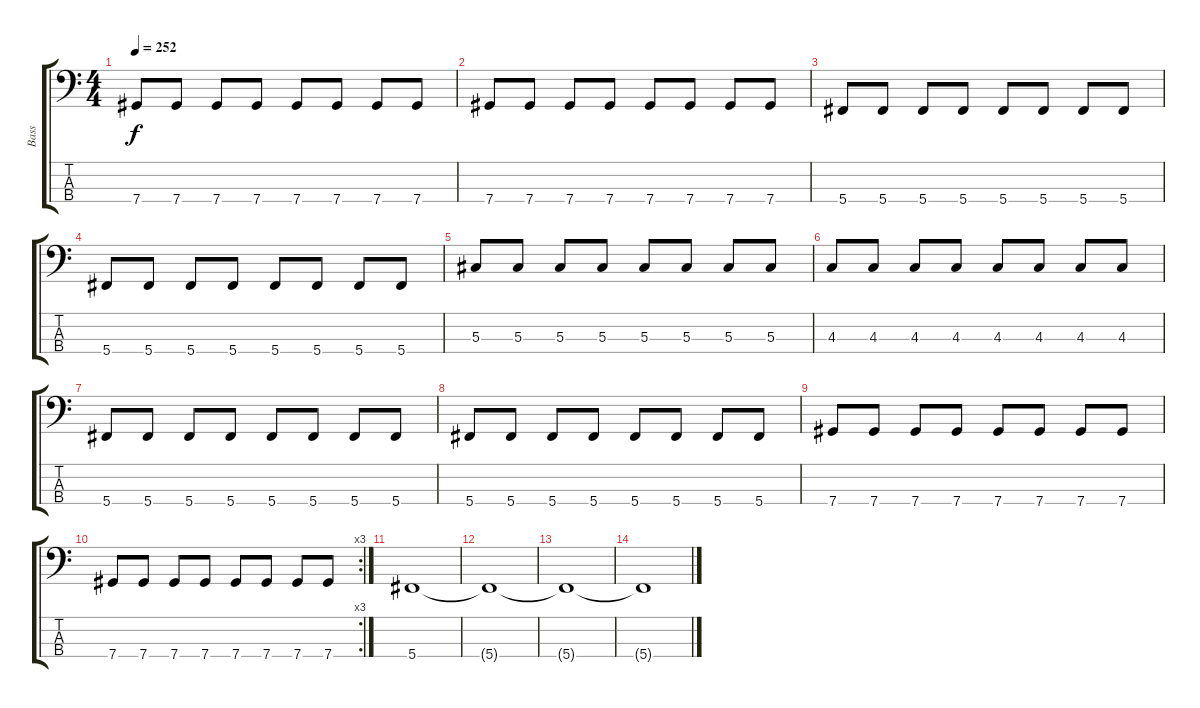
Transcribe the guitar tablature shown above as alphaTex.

\track ("Bass" "Bass") {instrument electricbasspick}
\staff {score tabs}
\tuning (Gb2 Db2 Ab1 Db1) {hide}
\ts (4 4)
\tempo 252
\clef f4
\ks c
7.4.8{dy f} 7.4.8 7.4.8 7.4.8 7.4.8 7.4.8 7.4.8 7.4.8 |
7.4.8 7.4.8 7.4.8 7.4.8 7.4.8 7.4.8 7.4.8 7.4.8 |
5.4.8 5.4.8 5.4.8 5.4.8 5.4.8 5.4.8 5.4.8 5.4.8 |
5.4.8 5.4.8 5.4.8 5.4.8 5.4.8 5.4.8 5.4.8 5.4.8 |
5.3.8 5.3.8 5.3.8 5.3.8 5.3.8 5.3.8 5.3.8 5.3.8 |
4.3.8 4.3.8 4.3.8 4.3.8 4.3.8 4.3.8 4.3.8 4.3.8 |
5.4.8 5.4.8 5.4.8 5.4.8 5.4.8 5.4.8 5.4.8 5.4.8 |
5.4.8 5.4.8 5.4.8 5.4.8 5.4.8 5.4.8 5.4.8 5.4.8 |
7.4.8 7.4.8 7.4.8 7.4.8 7.4.8 7.4.8 7.4.8 7.4.8 |
\rc 3
7.4.8 7.4.8 7.4.8 7.4.8 7.4.8 7.4.8 7.4.8 7.4.8 |
5.4.1 |
5.4{t}.1 |
5.4{t}.1 |
5.4{t}.1
